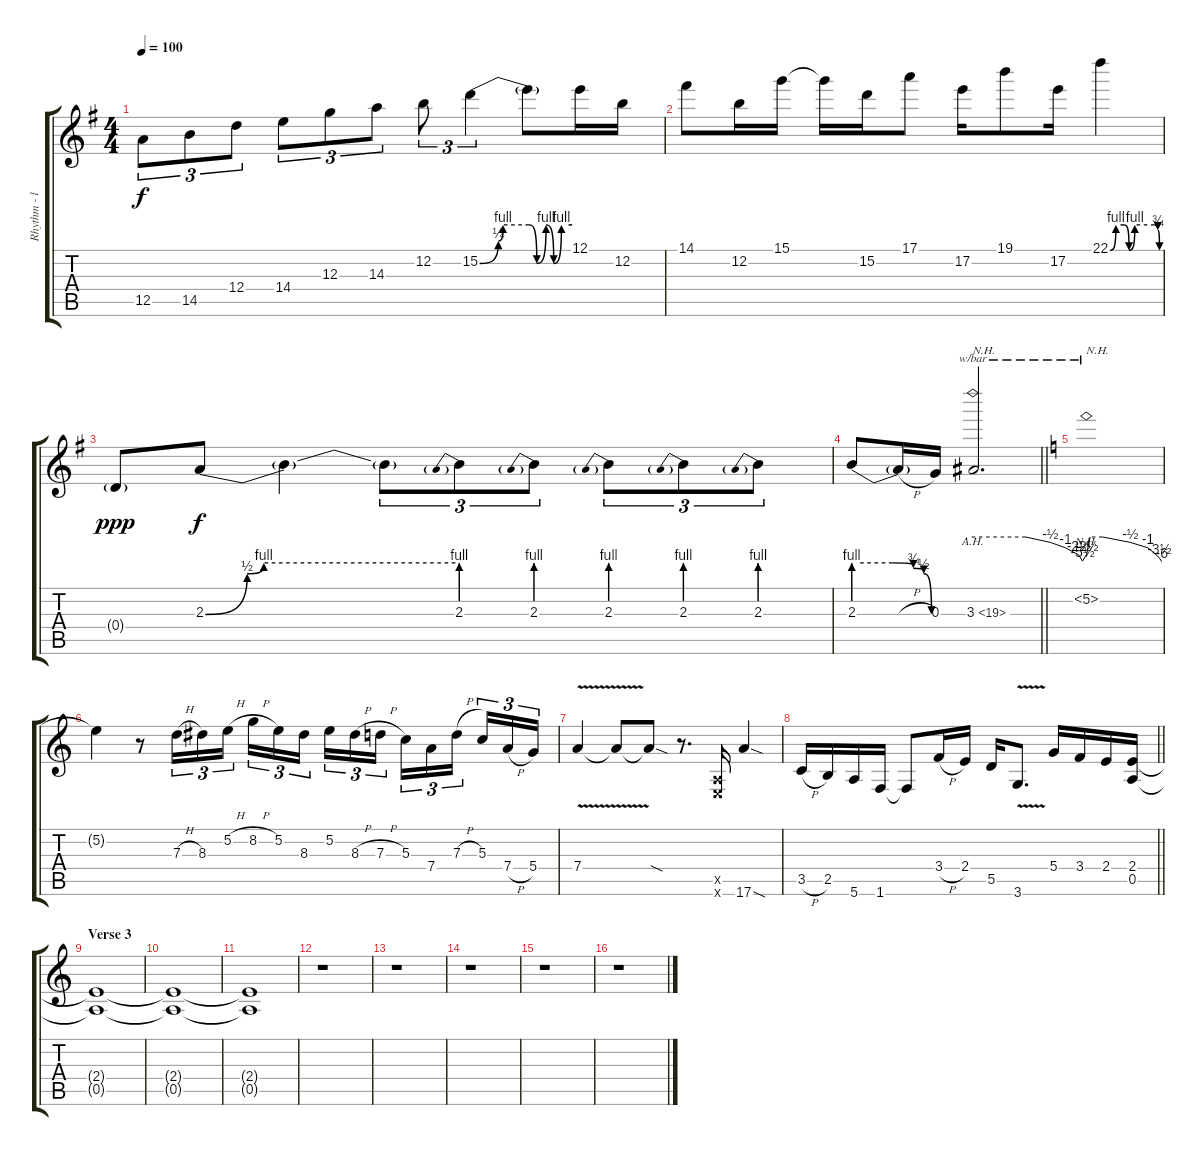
\track ("Rhythm - left (solo)" "Rhythm - l") {instrument distortionguitar}
\staff {score tabs}
\tuning (E4 B3 G3 D3 A2 E2) {hide}
\ts (4 4)
\tempo 100
\clef g2
\ks eminor
12.5.8{tu (3 2) dy f} 14.5.8{tu (3 2)} 12.4.8{tu (3 2)} 14.4.8{tu (3 2)} 12.3.8{tu (3 2)} 14.3.8{tu (3 2)} 12.2.8{tu (3 2)} 15.2{be (custom 0 0 12 1 15 4 32 4 37 0 43 4 48 0 53 4 60 4)}.4{tu (3 2)} 15.2{t}.8 12.1.16 12.2.16 |
14.1.8 12.2.16 15.1.16 15.1{t}.16 15.2.16 17.1.8 17.2.16 19.1.8 17.2.16 22.1{be (custom 0 0 7 4 17 4 23 0 30 4 54 4 58 3 60 0)}.4 |
0.4{g}.8{dy ppp} 2.3{be (custom 0 0 10 2 14 4 60 4)}.8{dy f} 2.3{t}.4 2.3{t}.8{tu (3 2)} 2.3{be (prebend 0 4 60 4)}.8{tu (3 2)} 2.3{be (prebend 0 4 60 4)}.8{tu (3 2)} 2.3{be (prebend 0 4 60 4)}.8{tu (3 2)} 2.3{be (prebend 0 4 60 4)}.8{tu (3 2)} 2.3{be (prebend 0 4 60 4)}.8{tu (3 2)} |
\barLineRight lightlight
2.3{be (custom 0 4 30 4 46 3 54 2 60 0)}.8 2.3{h t}.16 0.3.16 3.3{ah 16}.2{d tbe (custom default 0 0 28 0 41 -2 49 -4 56 -10 58 -22 60 -10) txt "N.H."} |
\ks c
5.2{nh}.1{tbe (custom default 0 -12 3 0 13 0 35 -2 49 -4 58 -14 60 -24) txt "N.H."} |
5.2{t}.4 r.8 7.3{h}.16{tu (3 2)} 8.3.16{tu (3 2)} 5.2{h}.16{tu (3 2)} 8.2{h}.16{tu (3 2)} 5.2.16{tu (3 2)} 8.3.16{tu (3 2) beam splitsecondary} 5.2.16{tu (3 2)} 8.3{h}.16{tu (3 2)} 7.3{h}.16{tu (3 2)} 5.3.16{tu (3 2)} 7.4.16{tu (3 2)} 7.3{h}.16{tu (3 2) beam splitsecondary} 5.3.16{tu (3 2)} 7.4{h}.16{tu (3 2)} 5.4.16{tu (3 2)} |
7.4{v}.4 7.4{t}.8 7.4{sod t}.8 r.8{d} (0.5{x} 0.6{x}).16 17.6{sod}.4 |
\barLineRight lightlight
3.5{h}.16 2.5.16 5.6.16 1.6.16 1.6{t}.8 3.4{h}.16 2.4.16 5.5.16 3.6{v}.8{d} 5.4.16 3.4.16 2.4.16 (2.4 0.5).16 |
\section ("" "Verse 3")
\ks aminor
(2.4{t} 0.5{t}).1{volume 4} |
(2.4{t} 0.5{t}).1 |
(2.4{t} 0.5{t}).1 |
r.1 |
r.1 |
r.1 |
r.1 |
r.1
